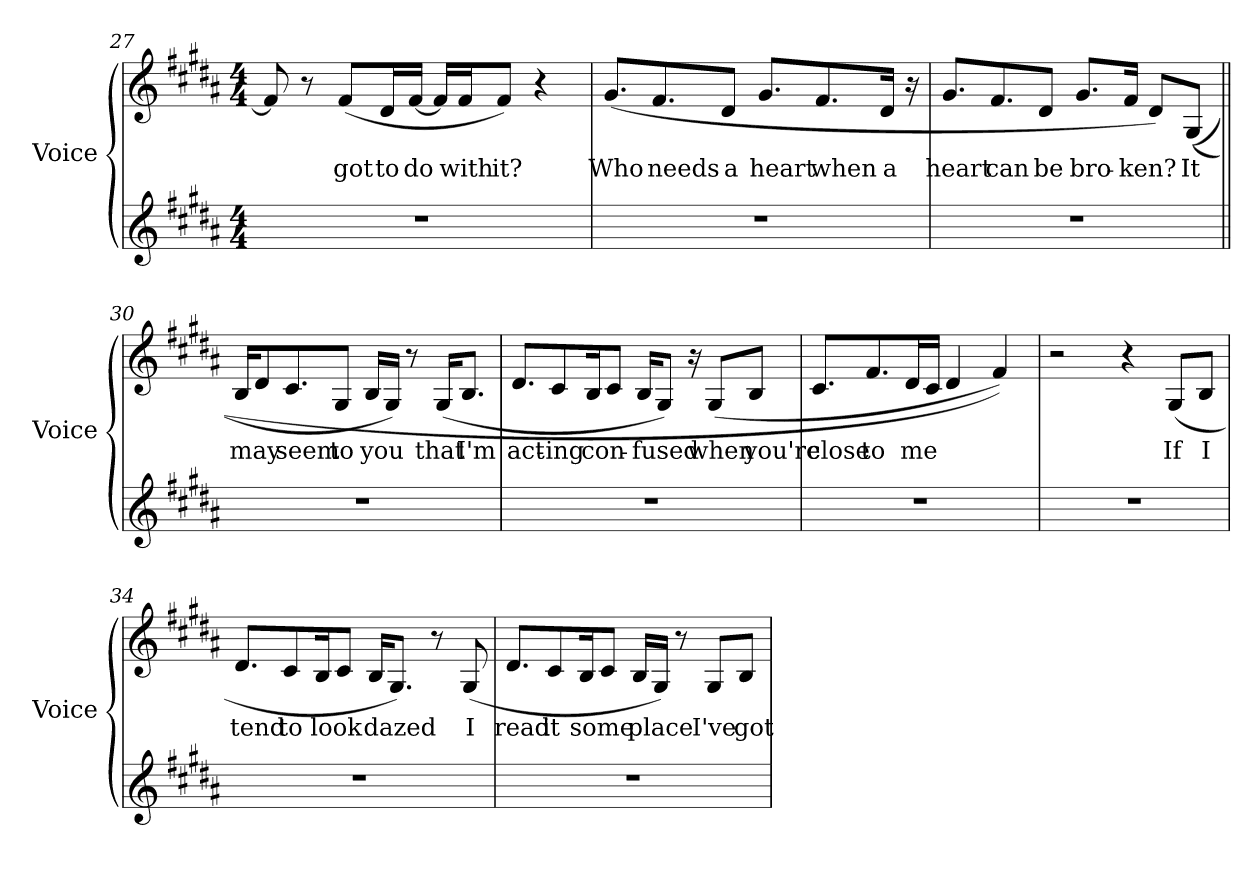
**kern	**kern	**text
*part2	*part1	*part1
*staff2	*staff1	*staff1
*I"Voice	*I"Voice	*
*I'Voice	*I'Voice	*
*clefG2	*clefG2	*
*k[f#c#g#d#a#]	*k[f#c#g#d#a#]	*
*g#:	*g#:	*
*M4/4	*M4/4	*
=27	=27	=27
1r	8f#i/]	.
.	8r	.
!	!	!LO:LY:b:color=#000000
.	(8f#i/L	got
!	!	!LO:LY:b:color=#000000
.	16d#i/L	to
!	!	!LO:LY:b:color=#000000
.	[16f#i/JJ	do
.	16f#i/LL]	.
!	!	!LO:LY:b:color=#000000
.	16f#i/J	with
!	!	!LO:LY:b:color=#000000
.	8f#i/J)	it?
.	4r	.
=28	=28	=28
!	!	!LO:LY:b:color=#000000
1r	(8.g#i/L	Who
!	!	!LO:LY:b:color=#000000
.	8.f#i/	needs
!	!	!LO:LY:b:color=#000000
.	8d#i/J	a
!	!	!LO:LY:b:color=#000000
.	8.g#i/L	heart
!	!	!LO:LY:b:color=#000000
.	8.f#i/	when
!	!	!LO:LY:b:color=#000000
.	16d#i/Jk	a
.	16r	.
=29	=29	=29
!	!	!LO:LY:b:color=#000000
1r	8.g#i/L	heart
!	!	!LO:LY:b:color=#000000
.	8.f#i/	can
!	!	!LO:LY:b:color=#000000
.	8d#i/J	be
!	!	!LO:LY:b:color=#000000
.	8.g#i/L	bro-
!	!	!LO:LY:b:color=#000000
.	16f#i/Jk	-ken?
.	8d#i/L)	.
!	!	!LO:LY:b:color=#000000
.	((8G#i/J	It
!!LO:LB:g=z
=30||	=30||	=30||
!	!	!LO:LY:b:color=#000000
1r	16Bi/KL	may
.	8d#i/	.
!	!	!LO:LY:b:color=#000000
.	8.c#i/	seem
!	!	!LO:LY:b:color=#000000
.	8G#i/J	to
!	!	!LO:LY:b:color=#000000
.	16Bi/LL	you
.	16G#i/JJ)	.
.	8r	.
!	!	!LO:LY:b:color=#000000
.	(16G#i/KL	that
!	!	!LO:LY:b:color=#000000
.	8.Bi/J	I'm
=31	=31	=31
!	!	!LO:LY:b:color=#000000
1r	8.d#i/L	act-
!	!	!LO:LY:b:color=#000000
.	8c#i/	-ing
!	!	!LO:LY:b:color=#000000
.	16Bi/k	con-
.	8c#i/J	.
!	!	!LO:LY:b:color=#000000
.	16Bi/KL	-fused
.	8G#i/J)	.
.	16r	.
!	!	!LO:LY:b:color=#000000
.	(8G#i/L	when
!	!	!LO:LY:b:color=#000000
.	8Bi/J	you're
=32	=32	=32
!	!	!LO:LY:b:color=#000000
1r	8.c#i/L	close
!	!	!LO:LY:b:color=#000000
.	8.f#i/	to
!	!	!LO:LY:b:color=#000000
.	16d#i/L	me
.	16c#i/JJ	.
.	4d#i/	.
.	4f#i/))	.
=33	=33	=33
1r	2r	.
.	4r	.
!	!	!LO:LY:b:color=#000000
.	(8G#i/L	If
!	!	!LO:LY:b:color=#000000
.	8Bi/J	I
=34	=34	=34
!	!	!LO:LY:b:color=#000000
1r	8.d#i/L	tend
!	!	!LO:LY:b:color=#000000
.	8c#i/	to
!	!	!LO:LY:b:color=#000000
.	16Bi/k	look
.	8c#i/J	.
!	!	!LO:LY:b:color=#000000
.	16Bi/KL	dazed
.	8.G#i/J)	.
.	8r	.
!	!	!LO:LY:b:color=#000000
.	(8G#i/	I
=35	=35	=35
!	!	!LO:LY:b:color=#000000
1r	8.d#i/L	read
!	!	!LO:LY:b:color=#000000
.	8c#i/	it
!	!	!LO:LY:b:color=#000000
.	16Bi/k	some
.	8c#i/J	.
!	!	!LO:LY:b:color=#000000
.	16Bi/LL	place
.	16G#i/JJ)	.
.	8r	.
!	!	!LO:LY:b:color=#000000
.	8G#i/L	I've
!	!	!LO:LY:b:color=#000000
.	8Bi/J	got
=	=	=
*-	*-	*-
